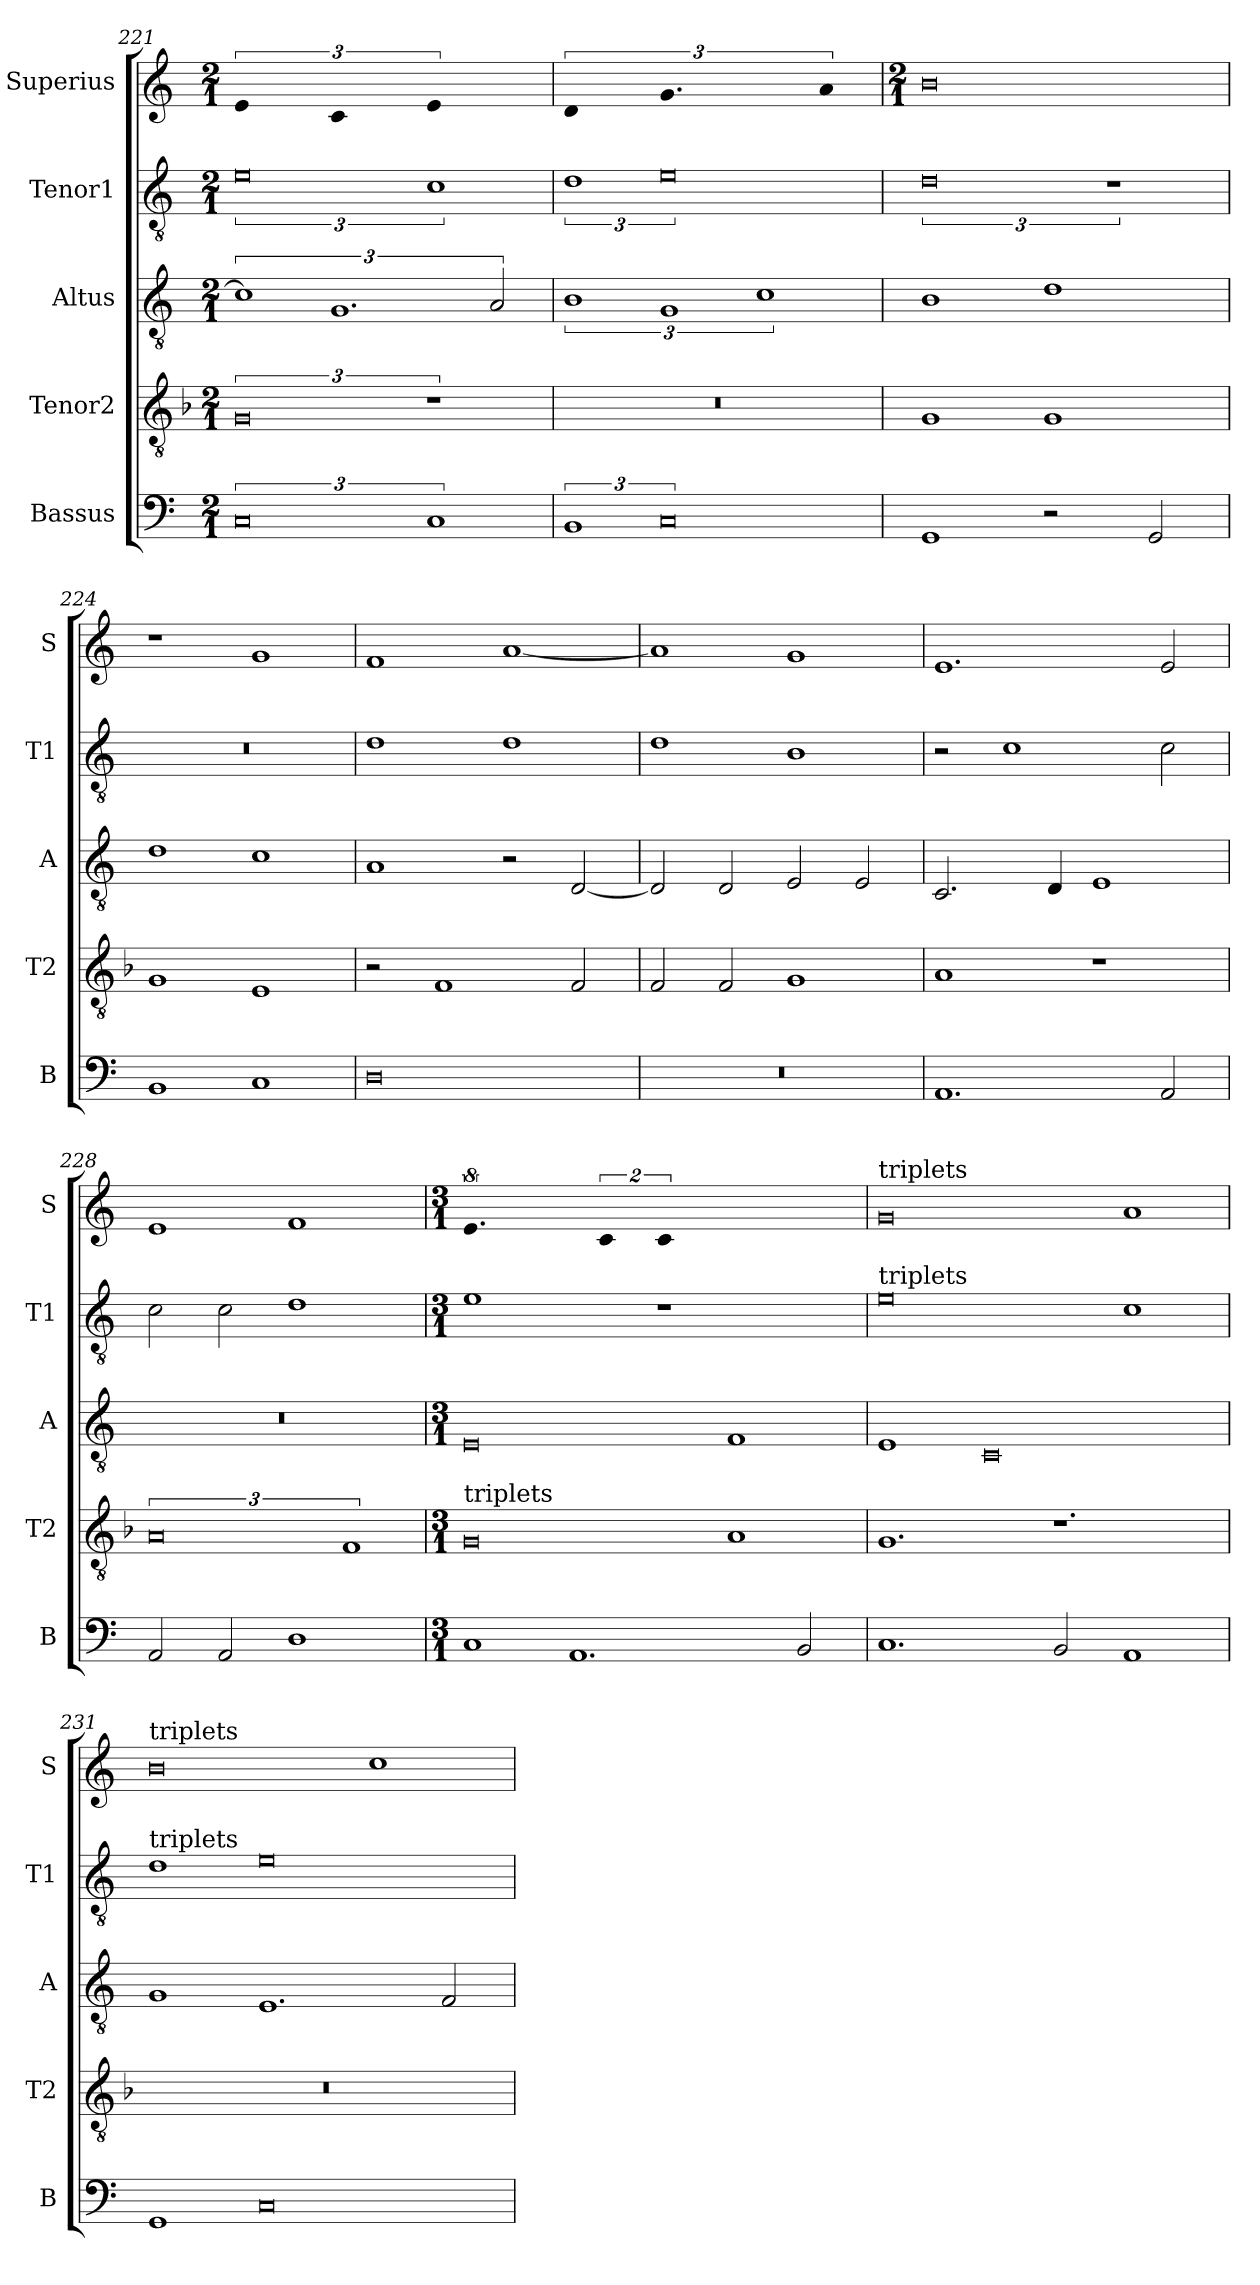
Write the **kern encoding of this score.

**kern	**kern	**kern	**kern	**kern
*part5	*part4	*part3	*part2	*part1
*staff5	*staff4	*staff3	*staff2	*staff1
*I"Bassus	*I"Tenor2	*I"Altus	*I"Tenor1	*I"Superius
*I'B	*I'T2	*I'A	*I'T1	*I'S
*clefF4	*clefGv2	*clefGv2	*clefGv2	*clefG2
*k[]	*k[b-]	*k[]	*k[]	*k[]
*M2/1	*M2/1	*M2/1	*M2/1	*M2/1
=221	=221	=221	=221	=221
!	!	!	!	!LO:N:vis=1
3%4C	3%4G	3%2c]	3%4e	3%2e
!	!	!	!	!LO:N:vis=1
.	.	3%2.G	.	3%2c
!	!	!	!	!LO:N:vis=1
3%2C	3%2r	.	3%2c	3%2e
.	.	3A/	.	.
=222	=222	=222	=222	=222
!	!	!	!	!LO:N:vis=1
3%2BB	0r	3%2B	3%2d	3%2d
!	!	!	!	!LO:N:vis=1.
3%4C	.	3%2G	3%4e	3%2.g
.	.	3%2c	.	.
!	!	!	!	!LO:N:vis=2
.	.	.	.	3a/
=223	=223	=223	=223	=223
*	*	*	*	*M2/1
1GG	1G	1B	3%4d	0b
2r	1G	1d	.	.
.	.	.	3%2r	.
2GG/	.	.	.	.
=224	=224	=224	=224	=224
1BB	1G	1d	0r	1r
1C	1E	1c	.	1g
=225	=225	=225	=225	=225
0D	2r	1A	1d	1f
.	1F	.	.	.
.	.	2r	1d	[1a
.	2F/	[2D/	.	.
=226	=226	=226	=226	=226
0r	2F/	2D/]	1d	1a]
.	2F/	2D/	.	.
.	1G	2E/	1B	1g
.	.	2E/	.	.
=227	=227	=227	=227	=227
1.AA	1A	2.C/	2r	1.e
.	.	.	1c	.
.	.	4D/	.	.
.	1r	1E	.	.
2AA/	.	.	2c\	2e/
=228	=228	=228	=228	=228
2AA/	3%4A	0r	2c\	1e
2AA/	.	.	2c\	.
1D	.	.	1d	1f
.	3%2F	.	.	.
=229	=229	=229	=229	=229
*M3/1	*M3/1	*M3/1	*M3/1	*M3/1
!	!LO:TX:a:t=triplets	!	!	!
!	!	!	!LO:N:vis=1	!LO:N:vis=2.
1C	0G	0E	1.e	8%9e/
1.AA	.	.	.	.
!	!	!	!	!LO:N:vis=4
.	.	.	.	8%3c/
!	!	!	!LO:N:vis=1	!LO:N:vis=1
.	.	.	1.r	2%3c
.	1A	1F	.	.
2BB/	.	.	.	.
=230	=230	=230	=230	=230
!	!	!	!	!LO:TX:a:t=triplets
!	!	!	!LO:TX:a:t=triplets	!
1.C	1.G	1E	0e	0g
.	.	0C	.	.
2BB/	1.r	.	.	.
1AA	.	.	1c	1a
=231	=231	=231	=231	=231
!	!	!	!	!LO:TX:a:t=triplets
!	!	!	!LO:TX:a:t=triplets	!
1GG	0.r	1G	1d	0b
0C	.	1.E	0e	.
.	.	.	.	1cc
.	.	2F/	.	.
=	=	=	=	=
*-	*-	*-	*-	*-
